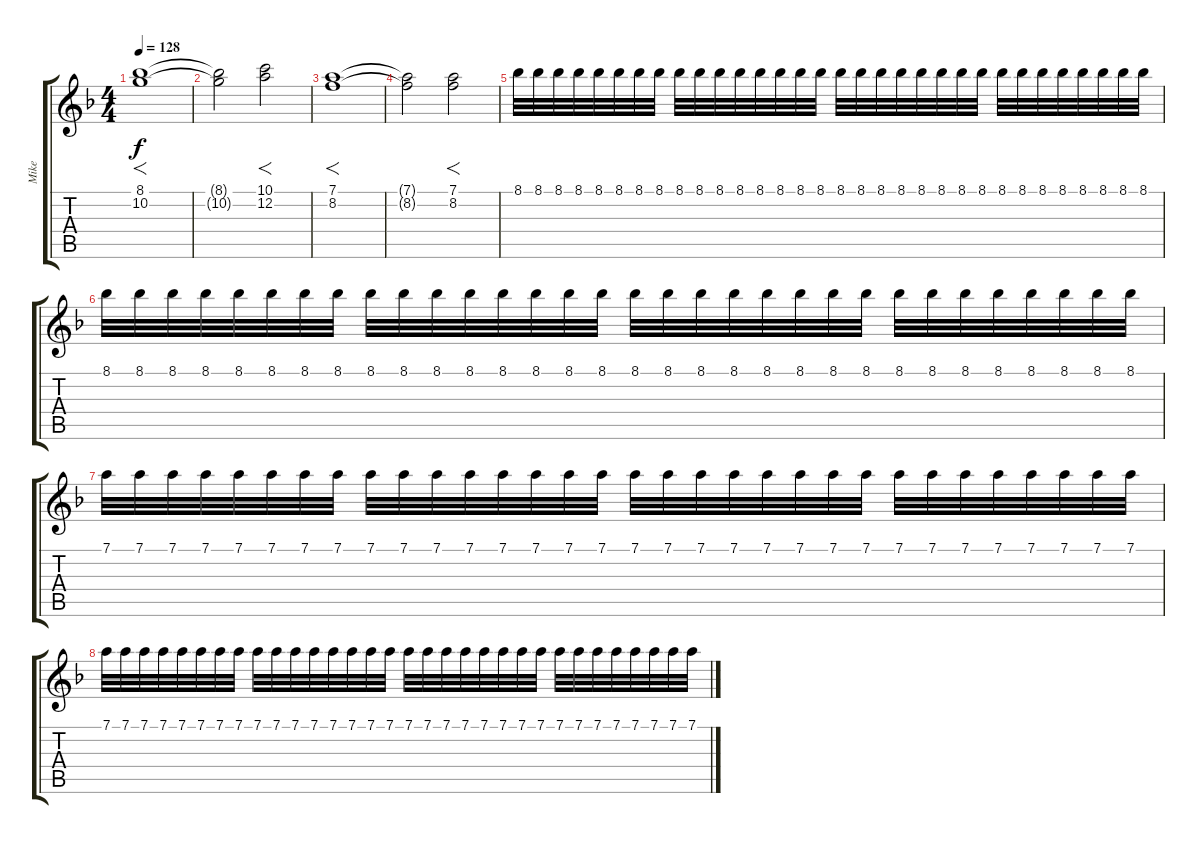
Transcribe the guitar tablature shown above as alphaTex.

\track ("Mike" "Mike") {instrument electricguitarjazz}
\staff {score tabs}
\tuning (D4 A3 F3 C3 G2 D2) {hide}
\ts (4 4)
\tempo 128
\clef g2
\ks dminor
(8.1 10.2).1{f dy f} |
(8.1{t} 10.2{t}).2 (10.1 12.2).2{f} |
(7.1 8.2).1{f} |
(7.1{t} 8.2{t}).2 (7.1 8.2).2{f} |
8.1.32 8.1.32 8.1.32 8.1.32 8.1.32 8.1.32 8.1.32 8.1.32 8.1.32 8.1.32 8.1.32 8.1.32 8.1.32 8.1.32 8.1.32 8.1.32 8.1.32 8.1.32 8.1.32 8.1.32 8.1.32 8.1.32 8.1.32 8.1.32 8.1.32 8.1.32 8.1.32 8.1.32 8.1.32 8.1.32 8.1.32 8.1.32 |
8.1.32 8.1.32 8.1.32 8.1.32 8.1.32 8.1.32 8.1.32 8.1.32 8.1.32 8.1.32 8.1.32 8.1.32 8.1.32 8.1.32 8.1.32 8.1.32 8.1.32 8.1.32 8.1.32 8.1.32 8.1.32 8.1.32 8.1.32 8.1.32 8.1.32 8.1.32 8.1.32 8.1.32 8.1.32 8.1.32 8.1.32 8.1.32 |
7.1.32 7.1.32 7.1.32 7.1.32 7.1.32 7.1.32 7.1.32 7.1.32 7.1.32 7.1.32 7.1.32 7.1.32 7.1.32 7.1.32 7.1.32 7.1.32 7.1.32 7.1.32 7.1.32 7.1.32 7.1.32 7.1.32 7.1.32 7.1.32 7.1.32 7.1.32 7.1.32 7.1.32 7.1.32 7.1.32 7.1.32 7.1.32 |
7.1.32 7.1.32 7.1.32 7.1.32 7.1.32 7.1.32 7.1.32 7.1.32 7.1.32 7.1.32 7.1.32 7.1.32 7.1.32 7.1.32 7.1.32 7.1.32 7.1.32 7.1.32 7.1.32 7.1.32 7.1.32 7.1.32 7.1.32 7.1.32 7.1.32 7.1.32 7.1.32 7.1.32 7.1.32 7.1.32 7.1.32 7.1.32
